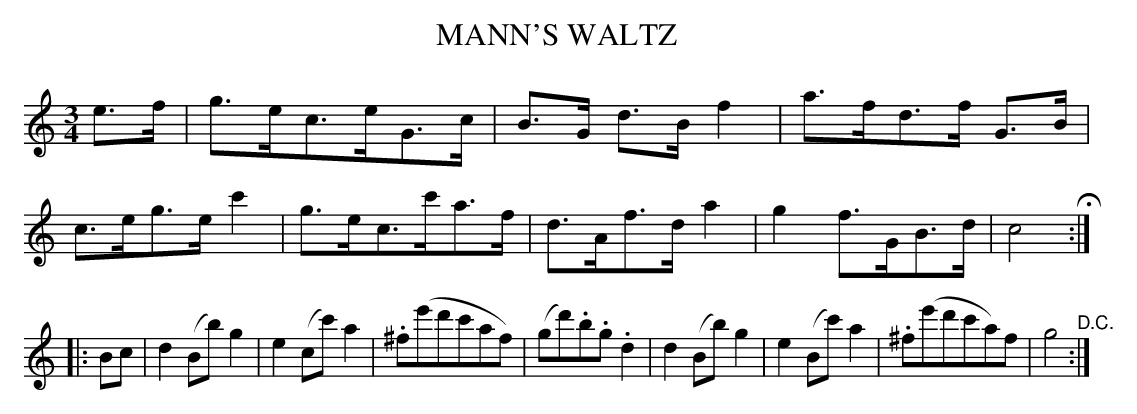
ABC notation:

X:1
T: MANN'S WALTZ
M: 3/4
L: 1/8
K: C
e>f |\
g>ec>eG>c | B>G d>B f2 | a>fd>f G>B | c>eg>ec'2 |\
g>ec>c'a>f | d>Af>da2 | g2f>GB>d | c4  H:|
|: Bc |\
d2(Bb)g2 | e2(cc')a2 | .^f(e'd'c'af) | (gd').b.g.d2 |\
d2(Bb)g2 | e2(Bc')a2 | .^f(e'd'c'a)f | g4 "^D.C.":|
